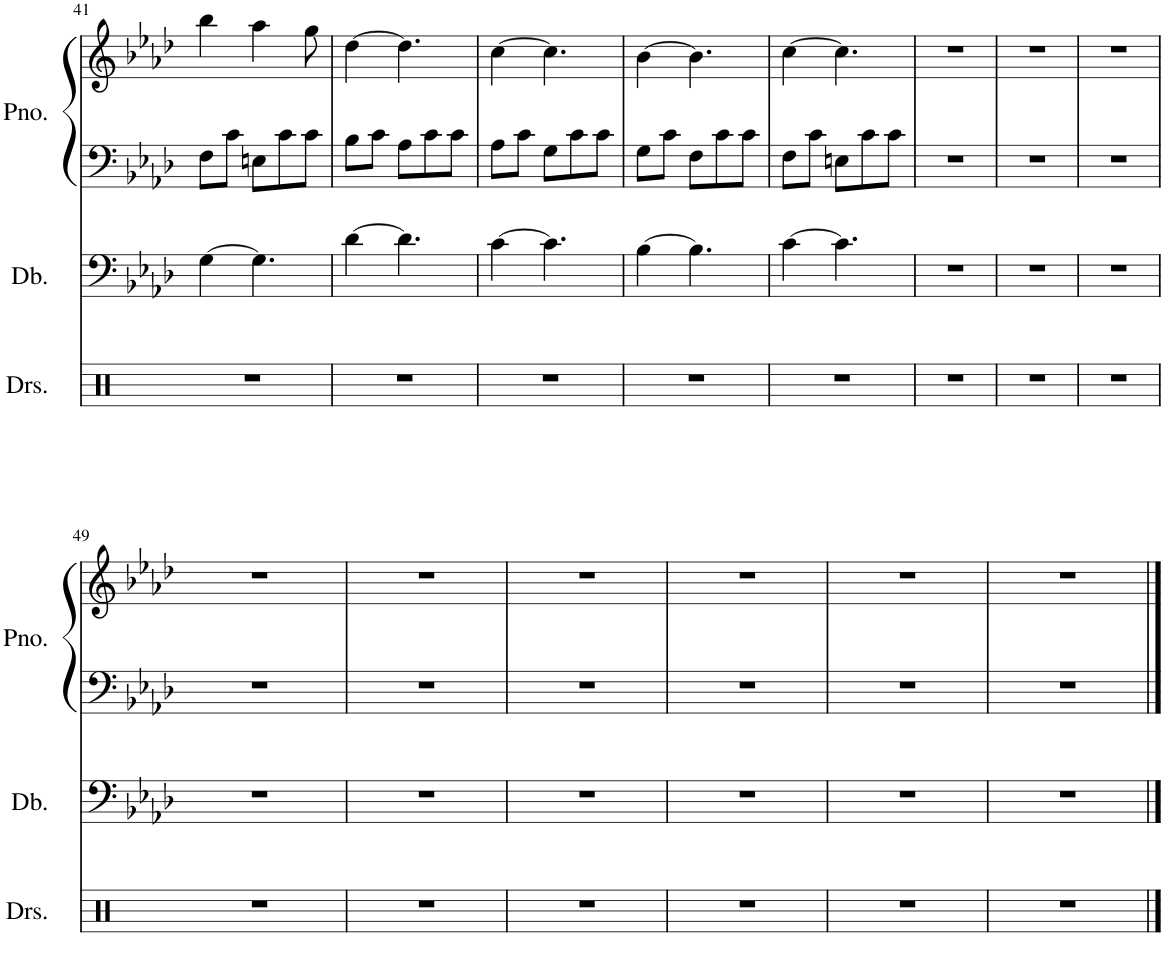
**kern	**kern	**kern	**kern
*part3	*part2	*part1	*part1
*staff4	*staff3	*staff2	*staff1
*I"Drumset	*I"Double Bass	*I"Piano	*
*I'Drs.	*I'Db.	*I'Pno.	*
!!LO:PB:g=z
*clefX	*clefF4	*clefF4	*clefG2
*	*Trd7c12	*	*
*k[]	*k[b-e-a-d-]	*k[b-e-a-d-]	*k[b-e-a-d-]
*M5/8	*M5/8	*M5/8	*M5/8
=41	=41	=41	=41
8%5r	[4G\	8F\L	4bb-\
.	.	8c\J	.
.	4.G\]	8En\L	4aa-\
.	.	8c\	.
.	.	8c\J	8gg\
=42	=42	=42	=42
8%5r	[4d-\	8B-\L	[4dd-\
.	.	8c\J	.
.	4.d-\]	8A-\L	4.dd-\]
.	.	8c\	.
.	.	8c\J	.
=43	=43	=43	=43
8%5r	[4c\	8A-\L	[4cc\
.	.	8c\J	.
.	4.c\]	8G\L	4.cc\]
.	.	8c\	.
.	.	8c\J	.
=44	=44	=44	=44
8%5r	[4B-\	8G\L	[4b-\
.	.	8c\J	.
.	4.B-\]	8F\L	4.b-\]
.	.	8c\	.
.	.	8c\J	.
=45	=45	=45	=45
8%5r	[4c\	8F\L	[4cc\
.	.	8c\J	.
.	4.c\]	8En\L	4.cc\]
.	.	8c\	.
.	.	8c\J	.
=46	=46	=46	=46
8%5r	8%5r	8%5r	8%5r
=47	=47	=47	=47
8%5r	8%5r	8%5r	8%5r
=48	=48	=48	=48
8%5r	8%5r	8%5r	8%5r
!!LO:LB:g=z
=49	=49	=49	=49
8%5r	8%5r	8%5r	8%5r
=50	=50	=50	=50
8%5r	8%5r	8%5r	8%5r
=51	=51	=51	=51
8%5r	8%5r	8%5r	8%5r
=52	=52	=52	=52
8%5r	8%5r	8%5r	8%5r
=53	=53	=53	=53
8%5r	8%5r	8%5r	8%5r
=54	=54	=54	=54
8%5r	8%5r	8%5r	8%5r
==	==	==	==
*-	*-	*-	*-
